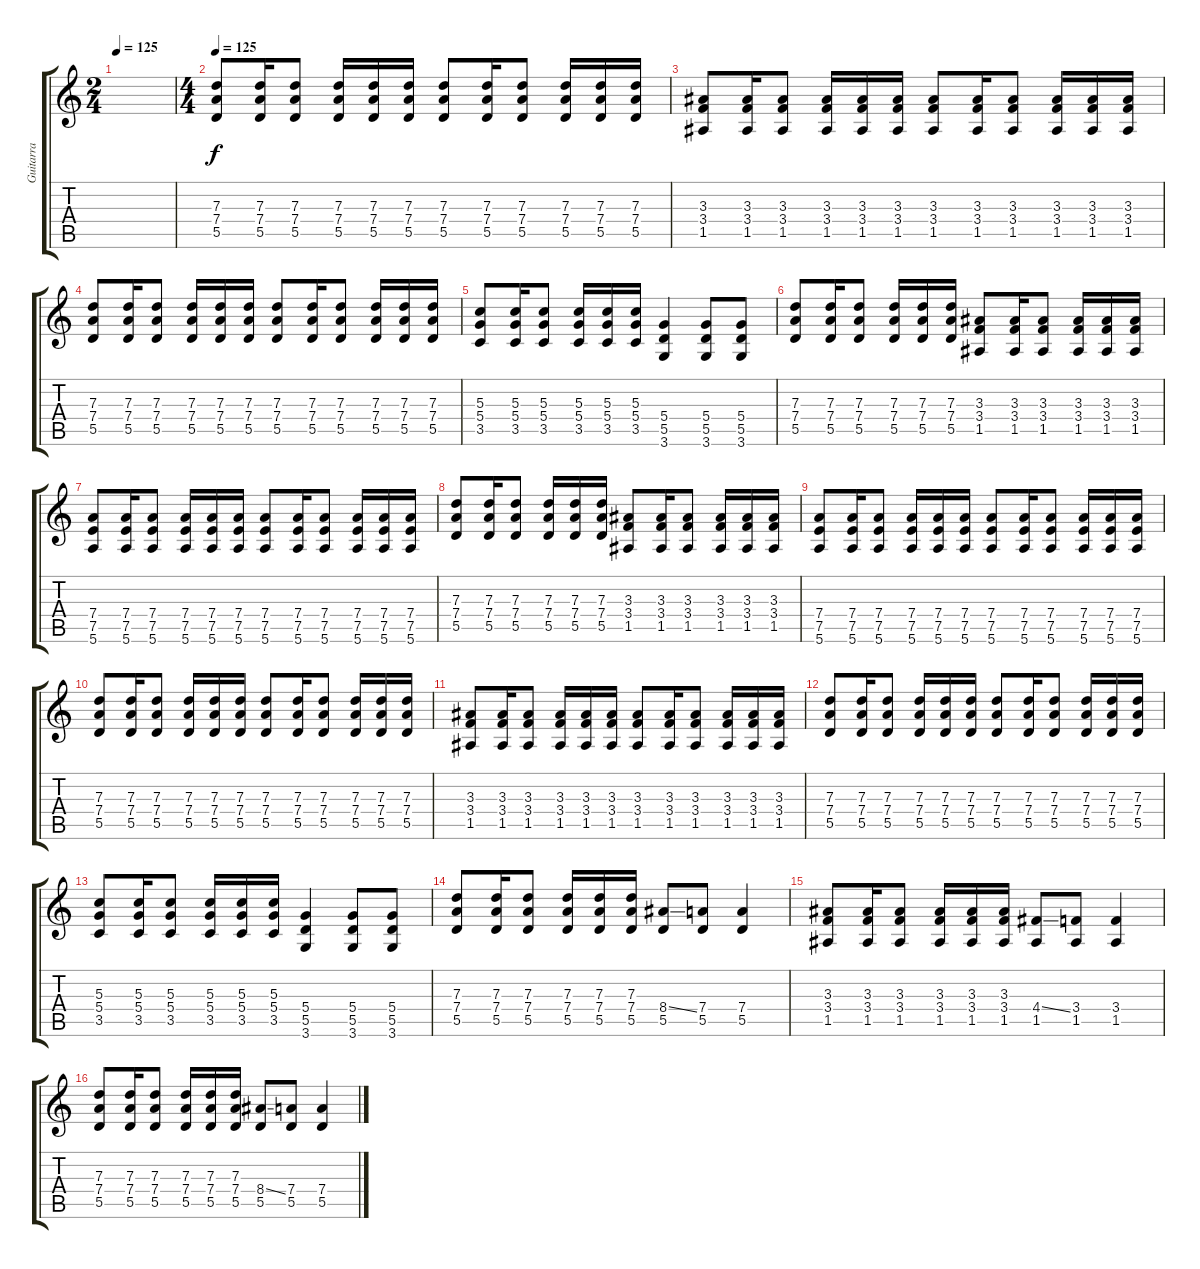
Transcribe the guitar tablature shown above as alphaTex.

\track ("Guitarra" "Guitarra") {instrument distortionguitar}
\staff {score tabs}
\tuning (E4 B3 G3 D3 A2 E2) {hide}
\ts (2 4)
\tempo 125
\clef g2
\ks c
|
\ts (4 4)
\tempo 125
(7.3 7.4 5.5).8 (7.3 7.4 5.5).16 (7.3 7.4 5.5).8 (7.3 7.4 5.5).16 (7.3 7.4 5.5).16 (7.3 7.4 5.5).16 (7.3 7.4 5.5).8 (7.3 7.4 5.5).16 (7.3 7.4 5.5).8 (7.3 7.4 5.5).16 (7.3 7.4 5.5).16 (7.3 7.4 5.5).16 |
(3.3 3.4 1.5).8 (3.3 3.4 1.5).16 (3.3 3.4 1.5).8 (3.3 3.4 1.5).16 (3.3 3.4 1.5).16 (3.3 3.4 1.5).16 (3.3 3.4 1.5).8 (3.3 3.4 1.5).16 (3.3 3.4 1.5).8 (3.3 3.4 1.5).16 (3.3 3.4 1.5).16 (3.3 3.4 1.5).16 |
(7.3 7.4 5.5).8 (7.3 7.4 5.5).16 (7.3 7.4 5.5).8 (7.3 7.4 5.5).16 (7.3 7.4 5.5).16 (7.3 7.4 5.5).16 (7.3 7.4 5.5).8 (7.3 7.4 5.5).16 (7.3 7.4 5.5).8 (7.3 7.4 5.5).16 (7.3 7.4 5.5).16 (7.3 7.4 5.5).16 |
(5.3 5.4 3.5).8 (5.3 5.4 3.5).16 (5.3 5.4 3.5).8 (5.3 5.4 3.5).16 (5.3 5.4 3.5).16 (5.3 5.4 3.5).16 (5.4 5.5 3.6).4 (5.4 5.5 3.6).8 (5.4 5.5 3.6).8 |
(7.3 7.4 5.5).8 (7.3 7.4 5.5).16 (7.3 7.4 5.5).8 (7.3 7.4 5.5).16 (7.3 7.4 5.5).16 (7.3 7.4 5.5).16 (3.3 3.4 1.5).8 (3.3 3.4 1.5).16 (3.3 3.4 1.5).8 (3.3 3.4 1.5).16 (3.3 3.4 1.5).16 (3.3 3.4 1.5).16 |
(7.4 7.5 5.6).8 (7.4 7.5 5.6).16 (7.4 7.5 5.6).8 (7.4 7.5 5.6).16 (7.4 7.5 5.6).16 (7.4 7.5 5.6).16 (7.4 7.5 5.6).8 (7.4 7.5 5.6).16 (7.4 7.5 5.6).8 (7.4 7.5 5.6).16 (7.4 7.5 5.6).16 (7.4 7.5 5.6).16 |
(7.3 7.4 5.5).8 (7.3 7.4 5.5).16 (7.3 7.4 5.5).8 (7.3 7.4 5.5).16 (7.3 7.4 5.5).16 (7.3 7.4 5.5).16 (3.3 3.4 1.5).8 (3.3 3.4 1.5).16 (3.3 3.4 1.5).8 (3.3 3.4 1.5).16 (3.3 3.4 1.5).16 (3.3 3.4 1.5).16 |
(7.4 7.5 5.6).8 (7.4 7.5 5.6).16 (7.4 7.5 5.6).8 (7.4 7.5 5.6).16 (7.4 7.5 5.6).16 (7.4 7.5 5.6).16 (7.4 7.5 5.6).8 (7.4 7.5 5.6).16 (7.4 7.5 5.6).8 (7.4 7.5 5.6).16 (7.4 7.5 5.6).16 (7.4 7.5 5.6).16 |
(7.3 7.4 5.5).8 (7.3 7.4 5.5).16 (7.3 7.4 5.5).8 (7.3 7.4 5.5).16 (7.3 7.4 5.5).16 (7.3 7.4 5.5).16 (7.3 7.4 5.5).8 (7.3 7.4 5.5).16 (7.3 7.4 5.5).8 (7.3 7.4 5.5).16 (7.3 7.4 5.5).16 (7.3 7.4 5.5).16 |
(3.3 3.4 1.5).8 (3.3 3.4 1.5).16 (3.3 3.4 1.5).8 (3.3 3.4 1.5).16 (3.3 3.4 1.5).16 (3.3 3.4 1.5).16 (3.3 3.4 1.5).8 (3.3 3.4 1.5).16 (3.3 3.4 1.5).8 (3.3 3.4 1.5).16 (3.3 3.4 1.5).16 (3.3 3.4 1.5).16 |
(7.3 7.4 5.5).8 (7.3 7.4 5.5).16 (7.3 7.4 5.5).8 (7.3 7.4 5.5).16 (7.3 7.4 5.5).16 (7.3 7.4 5.5).16 (7.3 7.4 5.5).8 (7.3 7.4 5.5).16 (7.3 7.4 5.5).8 (7.3 7.4 5.5).16 (7.3 7.4 5.5).16 (7.3 7.4 5.5).16 |
(5.3 5.4 3.5).8 (5.3 5.4 3.5).16 (5.3 5.4 3.5).8 (5.3 5.4 3.5).16 (5.3 5.4 3.5).16 (5.3 5.4 3.5).16 (5.4 5.5 3.6).4 (5.4 5.5 3.6).8 (5.4 5.5 3.6).8 |
(7.3 7.4 5.5).8 (7.3 7.4 5.5).16 (7.3 7.4 5.5).8 (7.3 7.4 5.5).16 (7.3 7.4 5.5).16 (7.3 7.4 5.5).16 (8.4{ss} 5.5).8 (7.4 5.5).8 (7.4 5.5).4 |
(3.3 3.4 1.5).8 (3.3 3.4 1.5).16 (3.3 3.4 1.5).8 (3.3 3.4 1.5).16 (3.3 3.4 1.5).16 (3.3 3.4 1.5).16 (4.4{ss} 1.5).8 (3.4 1.5).8 (3.4 1.5).4 |
(7.3 7.4 5.5).8 (7.3 7.4 5.5).16 (7.3 7.4 5.5).8 (7.3 7.4 5.5).16 (7.3 7.4 5.5).16 (7.3 7.4 5.5).16 (8.4{ss} 5.5).8 (7.4 5.5).8 (7.4 5.5).4
